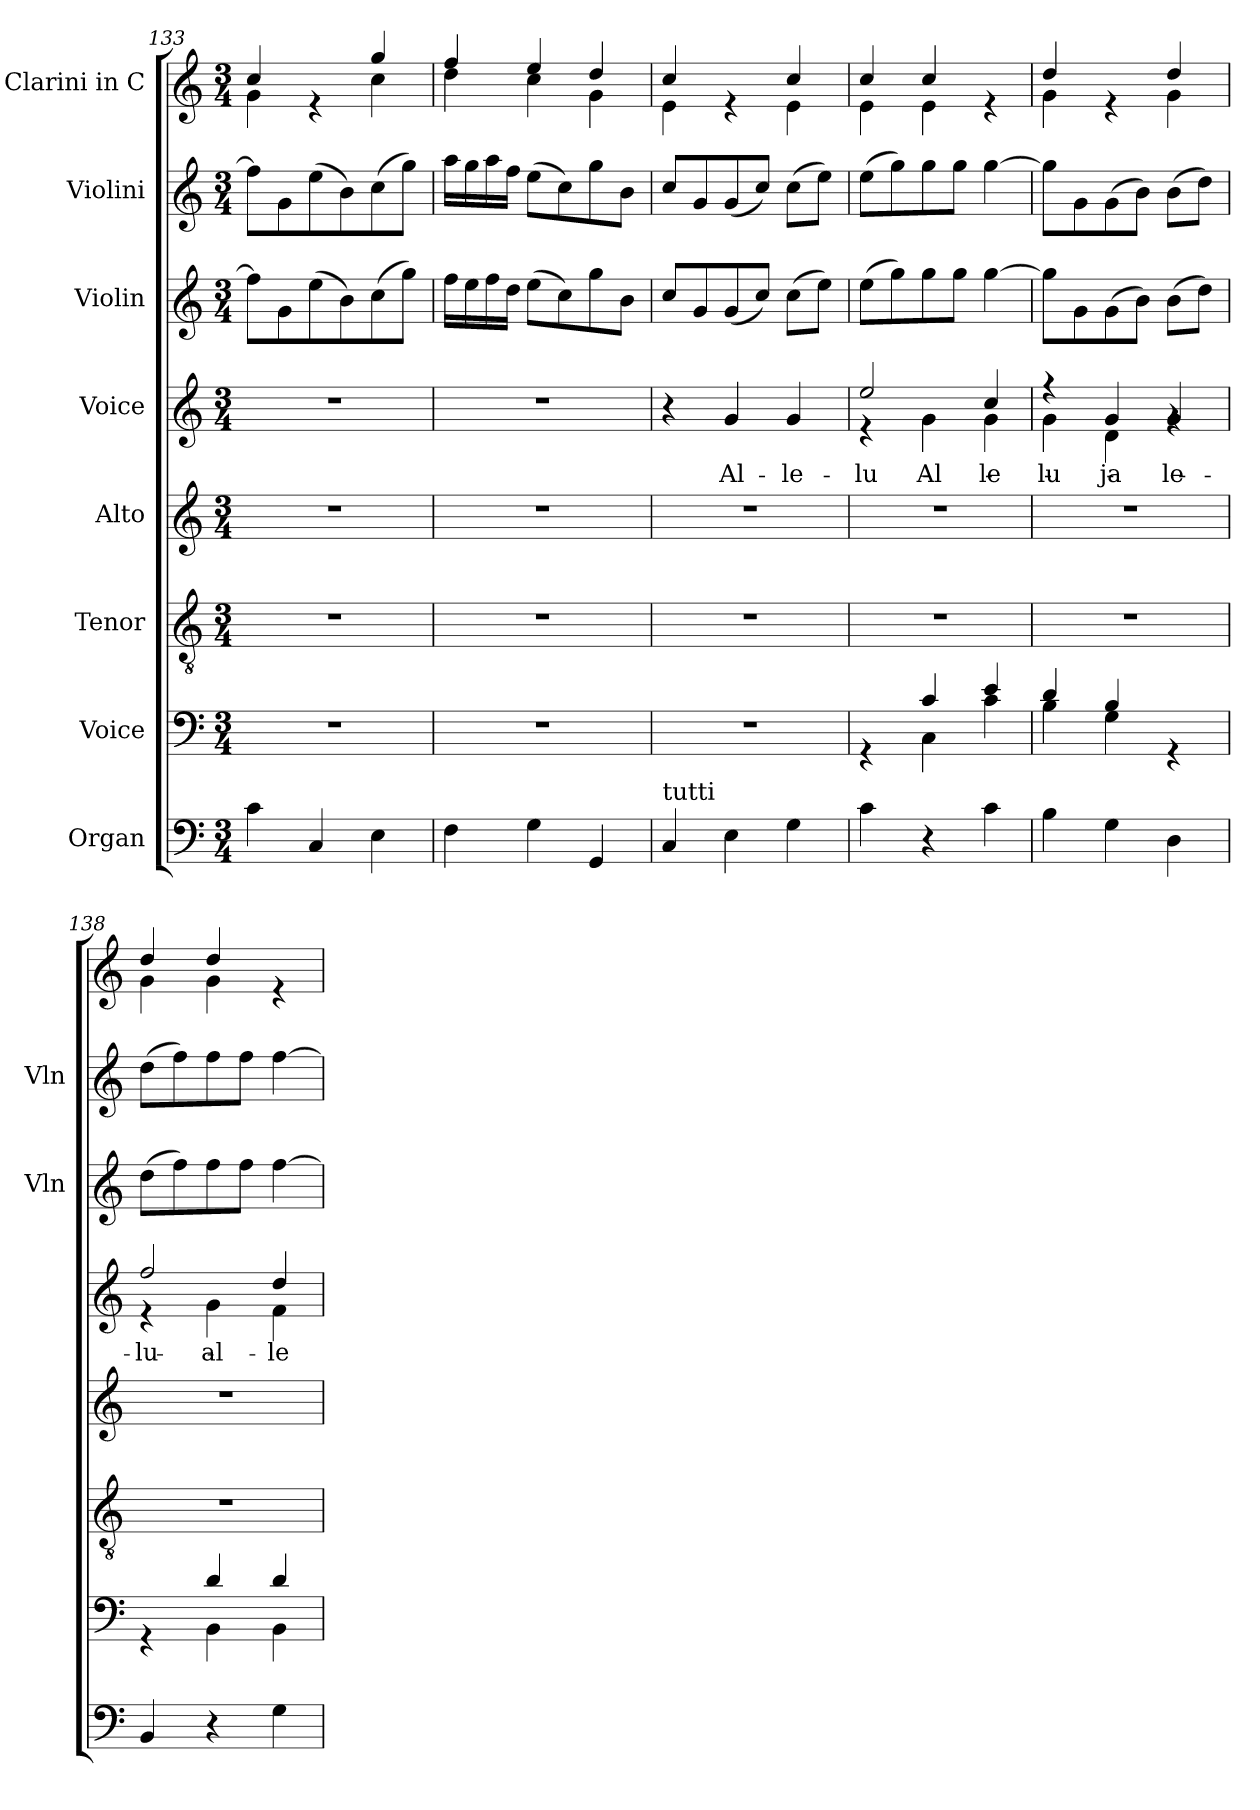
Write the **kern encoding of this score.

**kern	**kern	**kern	**kern	**kern	**text	**kern	**kern	**kern
*part8	*part7	*part6	*part5	*part4	*part4	*part3	*part2	*part1
*staff8	*staff7	*staff6	*staff5	*staff4	*staff4	*staff3	*staff2	*staff1
*I"Organ	*I"Voice	*I"Tenor	*I"Alto	*I"Voice	*	*I"Violin	*I"Violini	*I"Clarini in C
*	*	*	*	*	*	*I'Vln	*I'Vln	*
*clefF4	*clefF4	*clefGv2	*clefG2	*clefG2	*	*clefG2	*clefG2	*clefG2
*k[]	*k[]	*k[]	*k[]	*k[]	*	*k[]	*k[]	*k[]
*M3/4	*M3/4	*M3/4	*M3/4	*M3/4	*	*M3/4	*M3/4	*M3/4
=133	=133	=133	=133	=133	=133	=133	=133	=133
*	*	*	*	*	*	*	*	*^
4c\	2.r	2.r	2.r	2.r	.	8ff\L]	8ff\L]	4cc/	4g\
.	.	.	.	.	.	8g\	8g\	.	.
4C/	.	.	.	.	.	(8ee\	(8ee\	4re	4ryy
.	.	.	.	.	.	8b\)	8b\)	.	.
4E\	.	.	.	.	.	(8cc\	(8cc\	4gg/	4cc\
.	.	.	.	.	.	8gg\J)	8gg\J)	.	.
=134	=134	=134	=134	=134	=134	=134	=134	=134	=134
4F\	2.r	2.r	2.r	2.r	.	16ff\LL	16aa\LL	4ff/	4dd\
.	.	.	.	.	.	16ee\	16gg\	.	.
.	.	.	.	.	.	16ff\	16aa\	.	.
.	.	.	.	.	.	16dd\JJ	16ff\JJ	.	.
4G\	.	.	.	.	.	(8ee\L	(8ee\L	4ee/	4cc\
.	.	.	.	.	.	8cc\)	8cc\)	.	.
4GG/	.	.	.	.	.	8gg\	8gg\	4dd/	4g\
.	.	.	.	.	.	8b\J	8b\J	.	.
=135	=135	=135	=135	=135	=135	=135	=135	=135	=135
!LO:TX:a:t=tutti	!	!	!	!	!	!	!	!	!
4C/	2.r	2.r	2.r	4r	.	8cc/L	8cc/L	4cc/	4e\
.	.	.	.	.	.	8g/	8g/	.	.
!	!	!	!	!	!LO:LY:b	!	!	!	!
4E\	.	.	.	4g/	Al-	(8g/	(8g/	4re	4ryy
.	.	.	.	.	.	8cc/J)	8cc/J)	.	.
!	!	!	!	!	!LO:LY:b	!	!	!	!
4G\	.	.	.	4g/	-le-	(8cc\L	(8cc\L	4cc/	4e\
.	.	.	.	.	.	8ee\J)	8ee\J)	.	.
=136	=136	=136	=136	=136	=136	=136	=136	=136	=136
*	*^	*	*	*	*	*	*	*	*
!	!	!	!	!	!	!LO:LY:b	!	!	!	!
*	*	*	*	*	*^	*	*	*	*	*
4c\	4rGG	4ryy	2.r	2.r	2ee/	4r	-lu-	(8ee\L	(8ee\L	4cc/	4e\
.	.	.	.	.	.	.	.	8gg\)	8gg\)	.	.
!	!	!	!	!	!	!	!LO:LY:b	!	!	!	!
4r	4c/	4C\	.	.	.	4g\	Al-	8gg\	8gg\	4cc/	4e\
.	.	.	.	.	.	.	.	8gg\J	8gg\J	.	.
!	!	!	!	!	!	!	!LO:LY:b	!	!	!	!
!	!	!	!	!	!	!	!LO:LY:b	!	!	!	!
4c\	4e/	4c\	.	.	4cc/	4g\	-le-	[4gg\	[4gg\	4re	4ryy
=137	=137	=137	=137	=137	=137	=137	=137	=137	=137	=137	=137
!	!	!	!	!	!	!	!LO:LY:b	!	!	!	!
4B\	4d/	4B\	2.r	2.r	4r	4g\	-lu-	8gg\L]	8gg\L]	4dd/	4g\
.	.	.	.	.	.	.	.	8g\	8g\	.	.
!	!	!	!	!	!	!	!LO:LY:b	!	!	!	!
!	!	!	!	!	!	!	!LO:LY:b	!	!	!	!
4G\	4B/	4G\	.	.	4g/	4d\	-ja	(8g\	(8g\	4re	4ryy
.	.	.	.	.	.	.	.	8b\J)	8b\J)	.	.
!	!	!	!	!	!	!	!LO:LY:b	!	!	!	!
4D\	4rGG	4ryy	.	.	4g/	4rg	-le-	(8b\L	(8b\L	4dd/	4g\
.	.	.	.	.	.	.	.	8dd\J)	8dd\J)	.	.
=138	=138	=138	=138	=138	=138	=138	=138	=138	=138	=138	=138
!	!	!	!	!	!	!	!LO:LY:b	!	!	!	!
4BB/	4rGG	4ryy	2.r	2.r	2ff/	4r	-lu-	(8dd\L	(8dd\L	4dd/	4g\
.	.	.	.	.	.	.	.	8ff\)	8ff\)	.	.
!	!	!	!	!	!	!	!LO:LY:b	!	!	!	!
4r	4d/	4BB\	.	.	.	4g\	al-	8ff\	8ff\	4dd/	4g\
.	.	.	.	.	.	.	.	8ff\J	8ff\J	.	.
!	!	!	!	!	!	!	!LO:LY:b	!	!	!	!
!	!	!	!	!	!	!	!LO:LY:b	!	!	!	!
4G\	4d/	4BB\	.	.	4dd/	4f\	-le-	[4ff\	[4ff\	4re	4ryy
*	*v	*v	*	*	*v	*v	*	*	*	*v	*v
=	=	=	=	=	=	=	=	=
*-	*-	*-	*-	*-	*-	*-	*-	*-
